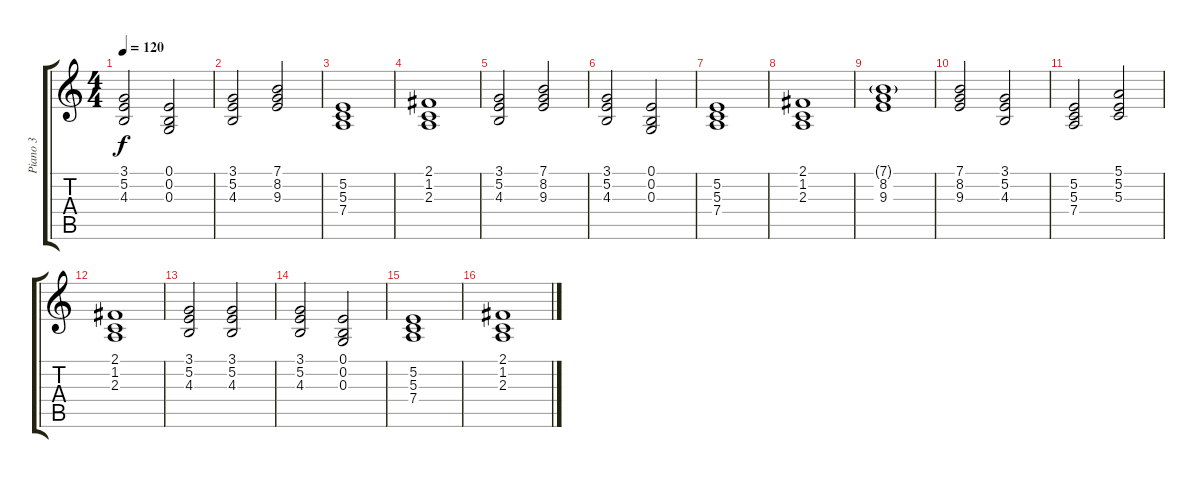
\track ("Piano 3" "Piano 3") {instrument synthstrings2}
\staff {score tabs}
\tuning (E4 B3 G3 D3 A2 E2) {hide}
\ts (4 4)
\tempo 120
\clef g2
\ks c
(3.1 5.2 4.3).2{dy f} (0.1 0.2 0.3).2 |
(3.1 5.2 4.3).2 (7.1 8.2 9.3).2 |
(5.2 5.3 7.4).1 |
(2.1 1.2 2.3).1 |
(3.1 5.2 4.3).2 (7.1 8.2 9.3).2 |
(3.1 5.2 4.3).2 (0.1 0.2 0.3).2 |
(5.2 5.3 7.4).1 |
(2.1 1.2 2.3).1 |
(7.1{g} 8.2 9.3).1 |
(7.1 8.2 9.3).2 (3.1 5.2 4.3).2 |
(5.2 5.3 7.4).2 (5.1 5.2 5.3).2 |
(2.1 1.2 2.3).1 |
(3.1 5.2 4.3).2 (3.1 5.2 4.3).2 |
(3.1 5.2 4.3).2 (0.1 0.2 0.3).2 |
(5.2 5.3 7.4).1 |
(2.1 1.2 2.3).1
